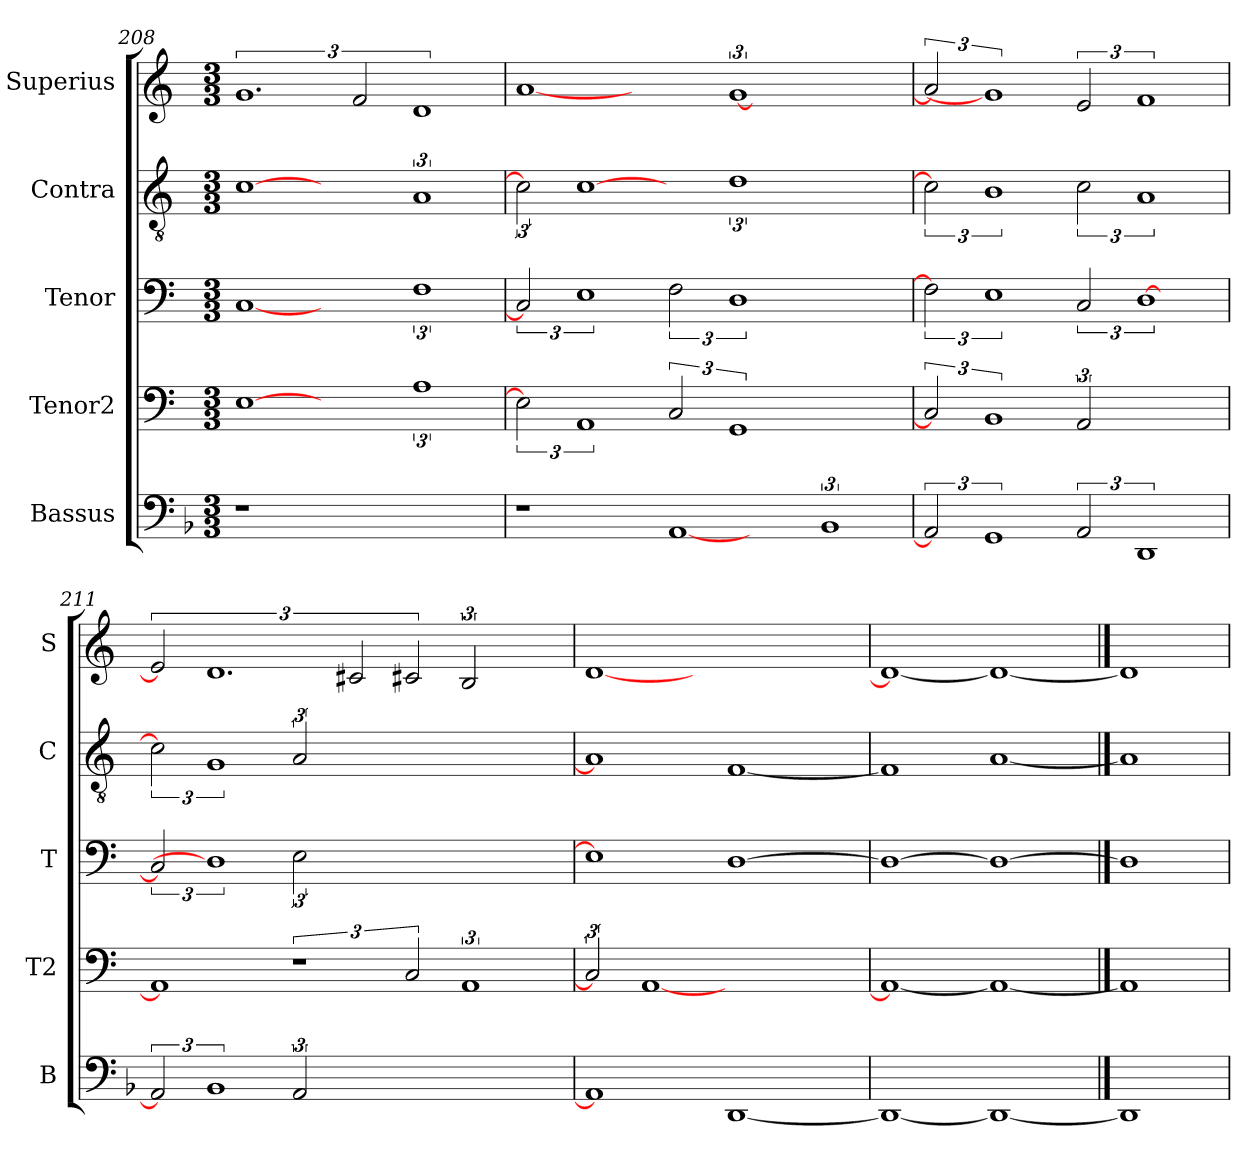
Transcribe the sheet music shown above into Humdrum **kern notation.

**kern	**kern	**kern	**kern	**kern
*part5	*part4	*part3	*part2	*part1
*staff5	*staff4	*staff3	*staff2	*staff1
*I"Bassus	*I"Tenor2	*I"Tenor	*I"Contra	*I"Superius
*I'B	*I'T2	*I'T	*I'C	*I'S
*clefF4	*clefF4	*clefF4	*clefGv2	*clefG2
*k[b-]	*k[]	*k[]	*k[]	*k[]
*M3/3	*M3/3	*M3/3	*M3/3	*M3/3
=208	=208	=208	=208	=208
1r	[1E	[1C	[1c	3%2.g
1ryy	3ryy	3ryy	3ryy	3f/
.	3%2A	3%2F	3%2A	3%2d
=209	=209	=209	=209	=209
1r	3E]	3C]	3c]	[1a
.	3%2AA	3%2E	[1c	.
[1AA	[3C	[3F	.	3ryy
.	3%2GG	3%2D	3%2d	[3%2g
3%2BB-	3%2ryy	3%2ryy	3%2ryy	3%2ryy
=210	=210	=210	=210	=210
3AA]	3C]	3F]	3c]	3a]
3%2GG	3%2BB	3%2E	3%2B	3%2g]
[3AA	[3AA	[3C	[3c	[3e
3%2DD	3%2ryy	[3%2D	3%2A	3%2f
=211	=211	=211	=211	=211
3AA]	1AA]	3C]	3c]	3e]
3%2BB-	.	3%2D]	3%2G	3%2.d
[3AA	3%2r	[3E	[3A	.
3%4ryy	.	3%4ryy	3%4ryy	3c#X/
.	[3C	.	.	3c#X/
.	3%2AA	.	.	3B/
.	.	.	.	3ryy
=212	=212	=212	=212	=212
1AA]	3C]	1E]	1A]	[1d
.	[1AA	.	.	.
[1DD	.	[1D	[1F	1ryy
.	3%2ryy	.	.	.
=213	=213	=213	=213	=213
1DD_	1AA_	1D_	1F]	1d_
1DD_	1AA_	1D_	[1A	1d_
==214	==214	==214	==214	==214
1DD]	1AA]	1D]	1A]	1d]
=	=	=	=	=
*-	*-	*-	*-	*-
